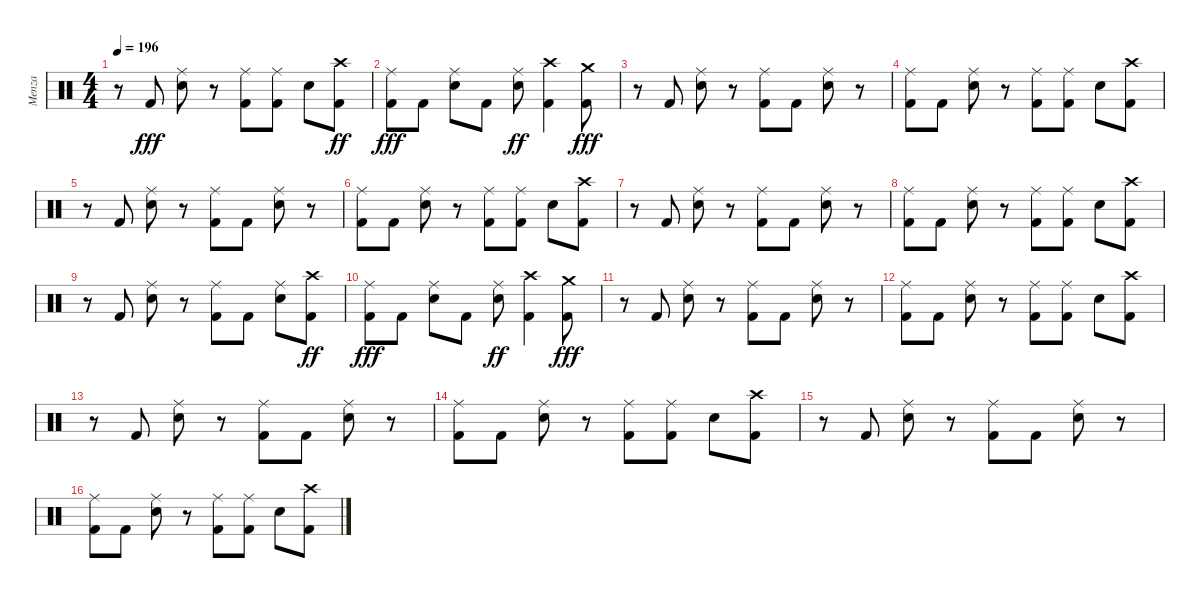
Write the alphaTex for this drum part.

\track ("Menza" "Menza") {instrument percussion}
\staff {score}
\articulation defaults
\ts (4 4)
\tempo 196
\clef neutral
\ks c
r.8{dy fff} "Kick (hit) 2".8 ("Ride (middle)" "Snare (hit) 2").8 r.8 ("Ride (middle)" "Kick (hit) 2").8 ("Ride (middle)" "Kick (hit) 2").8 "Snare (hit) 2".8 ("Crash high (hit)" "Kick (hit) 2").8{dy ff} |
("Ride (middle)" "Kick (hit) 2").8{dy fff} "Kick (hit) 2".8 ("Ride (middle)" "Snare (hit) 2").8 "Kick (hit) 2".8 ("Ride (middle)" "Snare (hit) 2").8{dy ff} ("Crash high (hit)" "Kick (hit) 2").4 ("Crash medium (hit)" "Kick (hit) 2").8{dy fff} |
r.8 "Kick (hit) 2".8 ("Ride (middle)" "Snare (hit) 2").8 r.8 ("Ride (middle)" "Kick (hit) 2").8 "Kick (hit) 2".8 ("Ride (middle)" "Snare (hit) 2").8 r.8 |
("Ride (middle)" "Kick (hit) 2").8 "Kick (hit) 2".8 ("Ride (middle)" "Snare (hit) 2").8 r.8 ("Ride (middle)" "Kick (hit) 2").8 ("Ride (middle)" "Kick (hit) 2").8 "Snare (hit) 2".8 ("Crash high (hit)" "Kick (hit) 2").8 |
r.8 "Kick (hit) 2".8 ("Ride (middle)" "Snare (hit) 2").8 r.8 ("Ride (middle)" "Kick (hit) 2").8 "Kick (hit) 2".8 ("Ride (middle)" "Snare (hit) 2").8 r.8 |
("Ride (middle)" "Kick (hit) 2").8 "Kick (hit) 2".8 ("Ride (middle)" "Snare (hit) 2").8 r.8 ("Ride (middle)" "Kick (hit) 2").8 ("Ride (middle)" "Kick (hit) 2").8 "Snare (hit) 2".8 ("Crash high (hit)" "Kick (hit) 2").8 |
r.8 "Kick (hit) 2".8 ("Ride (middle)" "Snare (hit) 2").8 r.8 ("Ride (middle)" "Kick (hit) 2").8 "Kick (hit) 2".8 ("Ride (middle)" "Snare (hit) 2").8 r.8 |
("Ride (middle)" "Kick (hit) 2").8 "Kick (hit) 2".8 ("Ride (middle)" "Snare (hit) 2").8 r.8 ("Ride (middle)" "Kick (hit) 2").8 ("Ride (middle)" "Kick (hit) 2").8 "Snare (hit) 2".8 ("Crash high (hit)" "Kick (hit) 2").8 |
r.8 "Kick (hit) 2".8 ("Ride (middle)" "Snare (hit) 2").8 r.8 ("Ride (middle)" "Kick (hit) 2").8 "Kick (hit) 2".8 ("Ride (middle)" "Snare (hit) 2").8 ("Crash high (hit)" "Kick (hit) 2").8{dy ff} |
("Ride (middle)" "Kick (hit) 2").8{dy fff} "Kick (hit) 2".8 ("Ride (middle)" "Snare (hit) 2").8 "Kick (hit) 2".8 ("Ride (middle)" "Snare (hit) 2").8{dy ff} ("Crash high (hit)" "Kick (hit) 2").4 ("Crash medium (hit)" "Kick (hit) 2").8{dy fff} |
r.8 "Kick (hit) 2".8 ("Ride (middle)" "Snare (hit) 2").8 r.8 ("Ride (middle)" "Kick (hit) 2").8 "Kick (hit) 2".8 ("Ride (middle)" "Snare (hit) 2").8 r.8 |
("Ride (middle)" "Kick (hit) 2").8 "Kick (hit) 2".8 ("Ride (middle)" "Snare (hit) 2").8 r.8 ("Ride (middle)" "Kick (hit) 2").8 ("Ride (middle)" "Kick (hit) 2").8 "Snare (hit) 2".8 ("Crash high (hit)" "Kick (hit) 2").8 |
r.8 "Kick (hit) 2".8 ("Ride (middle)" "Snare (hit) 2").8 r.8 ("Ride (middle)" "Kick (hit) 2").8 "Kick (hit) 2".8 ("Ride (middle)" "Snare (hit) 2").8 r.8 |
("Ride (middle)" "Kick (hit) 2").8 "Kick (hit) 2".8 ("Ride (middle)" "Snare (hit) 2").8 r.8 ("Ride (middle)" "Kick (hit) 2").8 ("Ride (middle)" "Kick (hit) 2").8 "Snare (hit) 2".8 ("Crash high (hit)" "Kick (hit) 2").8 |
r.8 "Kick (hit) 2".8 ("Ride (middle)" "Snare (hit) 2").8 r.8 ("Ride (middle)" "Kick (hit) 2").8 "Kick (hit) 2".8 ("Ride (middle)" "Snare (hit) 2").8 r.8 |
("Ride (middle)" "Kick (hit) 2").8 "Kick (hit) 2".8 ("Ride (middle)" "Snare (hit) 2").8 r.8 ("Ride (middle)" "Kick (hit) 2").8 ("Ride (middle)" "Kick (hit) 2").8 "Snare (hit) 2".8 ("Crash high (hit)" "Kick (hit) 2").8
